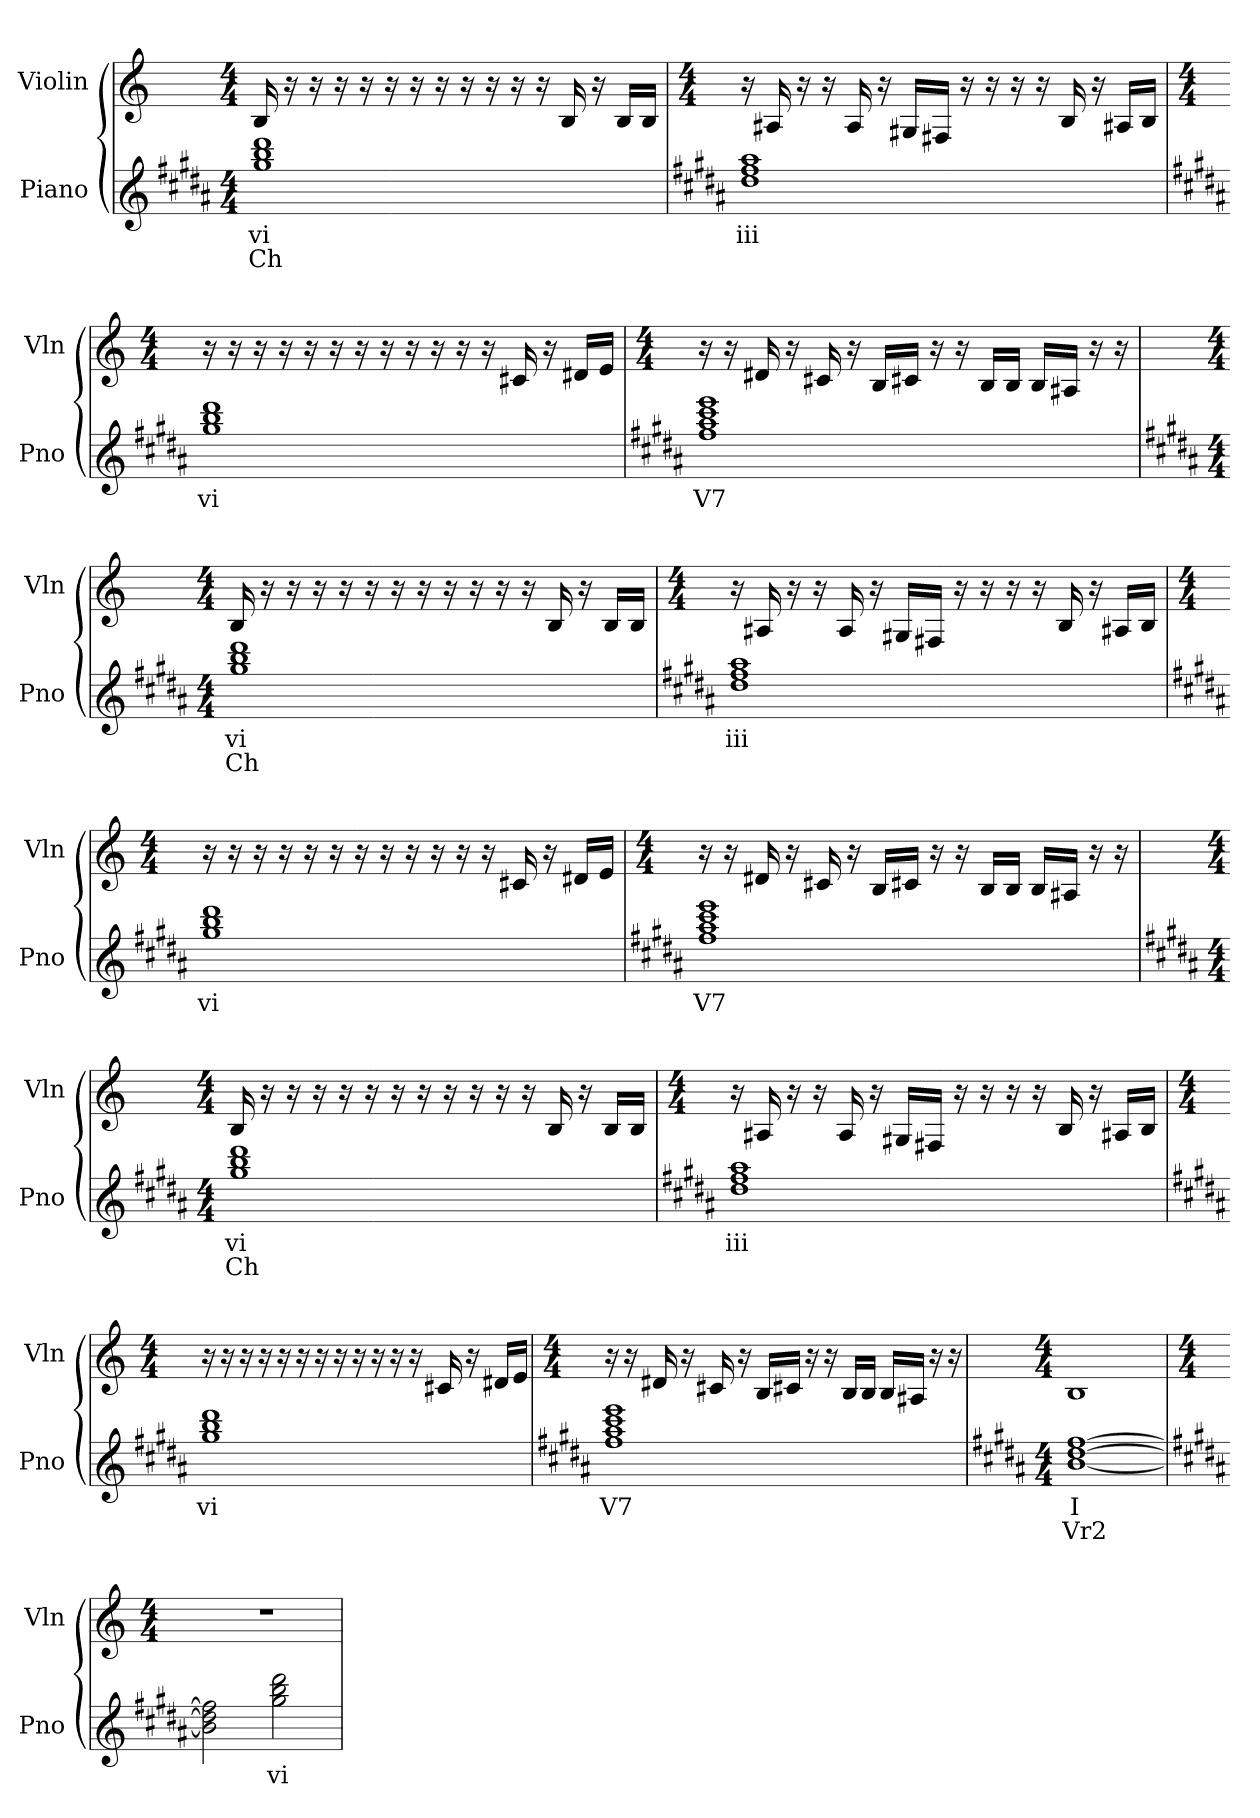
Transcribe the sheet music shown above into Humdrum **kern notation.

**kern	**text	**text	**kern
*part2	*part2	*part2	*part1
*staff2	*staff2	*staff2	*staff1
*I"Piano	*	*	*I"Violin
*I'Pno	*	*	*I'Vln
*k[f#c#g#d#a#]	*	*	*
*B:	*	*	*
*M4/4	*	*	*M4/4
=	=	=	=
1gg# 1bb 1ddd#	vi	Ch	16B
.	.	.	16r
.	.	.	16r
.	.	.	16r
.	.	.	16r
.	.	.	16r
.	.	.	16r
.	.	.	16r
.	.	.	16r
.	.	.	16r
.	.	.	16r
.	.	.	16r
.	.	.	16B
.	.	.	16r
.	.	.	16BLL
.	.	.	16BJJ
=	=	=	=
*k[f#c#g#d#a#]	*	*	*
*B:	*	*	*
*	*	*	*M4/4
1dd# 1ff# 1aa#	iii	.	16r
.	.	.	16A#X
.	.	.	16r
.	.	.	16r
.	.	.	16A#
.	.	.	16r
.	.	.	16G#XLL
.	.	.	16F#XJJ
.	.	.	16r
.	.	.	16r
.	.	.	16r
.	.	.	16r
.	.	.	16B
.	.	.	16r
.	.	.	16A#XLL
.	.	.	16BJJ
=	=	=	=
*k[f#c#g#d#a#]	*	*	*
*B:	*	*	*
*	*	*	*M4/4
1gg# 1bb 1ddd#	vi	.	16r
.	.	.	16r
.	.	.	16r
.	.	.	16r
.	.	.	16r
.	.	.	16r
.	.	.	16r
.	.	.	16r
.	.	.	16r
.	.	.	16r
.	.	.	16r
.	.	.	16r
.	.	.	16c#X
.	.	.	16r
.	.	.	16d#XLL
.	.	.	16eJJ
=	=	=	=
*k[f#c#g#d#a#]	*	*	*
*B:	*	*	*
*	*	*	*M4/4
1ff# 1aa# 1ccc# 1eee	V7	.	16r
.	.	.	16r
.	.	.	16d#X
.	.	.	16r
.	.	.	16c#X
.	.	.	16r
.	.	.	16BLL
.	.	.	16c#XJJ
.	.	.	16r
.	.	.	16r
.	.	.	16BLL
.	.	.	16BJJ
.	.	.	16BLL
.	.	.	16A#XJJ
.	.	.	16r
.	.	.	16r
=	=	=	=
*k[f#c#g#d#a#]	*	*	*
*B:	*	*	*
*M4/4	*	*	*M4/4
1gg# 1bb 1ddd#	vi	Ch	16B
.	.	.	16r
.	.	.	16r
.	.	.	16r
.	.	.	16r
.	.	.	16r
.	.	.	16r
.	.	.	16r
.	.	.	16r
.	.	.	16r
.	.	.	16r
.	.	.	16r
.	.	.	16B
.	.	.	16r
.	.	.	16BLL
.	.	.	16BJJ
=	=	=	=
*k[f#c#g#d#a#]	*	*	*
*B:	*	*	*
*	*	*	*M4/4
1dd# 1ff# 1aa#	iii	.	16r
.	.	.	16A#X
.	.	.	16r
.	.	.	16r
.	.	.	16A#
.	.	.	16r
.	.	.	16G#XLL
.	.	.	16F#XJJ
.	.	.	16r
.	.	.	16r
.	.	.	16r
.	.	.	16r
.	.	.	16B
.	.	.	16r
.	.	.	16A#XLL
.	.	.	16BJJ
=	=	=	=
*k[f#c#g#d#a#]	*	*	*
*B:	*	*	*
*	*	*	*M4/4
1gg# 1bb 1ddd#	vi	.	16r
.	.	.	16r
.	.	.	16r
.	.	.	16r
.	.	.	16r
.	.	.	16r
.	.	.	16r
.	.	.	16r
.	.	.	16r
.	.	.	16r
.	.	.	16r
.	.	.	16r
.	.	.	16c#X
.	.	.	16r
.	.	.	16d#XLL
.	.	.	16eJJ
=	=	=	=
*k[f#c#g#d#a#]	*	*	*
*B:	*	*	*
*	*	*	*M4/4
1ff# 1aa# 1ccc# 1eee	V7	.	16r
.	.	.	16r
.	.	.	16d#X
.	.	.	16r
.	.	.	16c#X
.	.	.	16r
.	.	.	16BLL
.	.	.	16c#XJJ
.	.	.	16r
.	.	.	16r
.	.	.	16BLL
.	.	.	16BJJ
.	.	.	16BLL
.	.	.	16A#XJJ
.	.	.	16r
.	.	.	16r
=	=	=	=
*k[f#c#g#d#a#]	*	*	*
*B:	*	*	*
*M4/4	*	*	*M4/4
1gg# 1bb 1ddd#	vi	Ch	16B
.	.	.	16r
.	.	.	16r
.	.	.	16r
.	.	.	16r
.	.	.	16r
.	.	.	16r
.	.	.	16r
.	.	.	16r
.	.	.	16r
.	.	.	16r
.	.	.	16r
.	.	.	16B
.	.	.	16r
.	.	.	16BLL
.	.	.	16BJJ
=	=	=	=
*k[f#c#g#d#a#]	*	*	*
*B:	*	*	*
*	*	*	*M4/4
1dd# 1ff# 1aa#	iii	.	16r
.	.	.	16A#X
.	.	.	16r
.	.	.	16r
.	.	.	16A#
.	.	.	16r
.	.	.	16G#XLL
.	.	.	16F#XJJ
.	.	.	16r
.	.	.	16r
.	.	.	16r
.	.	.	16r
.	.	.	16B
.	.	.	16r
.	.	.	16A#XLL
.	.	.	16BJJ
=	=	=	=
*k[f#c#g#d#a#]	*	*	*
*B:	*	*	*
*	*	*	*M4/4
1gg# 1bb 1ddd#	vi	.	16r
.	.	.	16r
.	.	.	16r
.	.	.	16r
.	.	.	16r
.	.	.	16r
.	.	.	16r
.	.	.	16r
.	.	.	16r
.	.	.	16r
.	.	.	16r
.	.	.	16r
.	.	.	16c#X
.	.	.	16r
.	.	.	16d#XLL
.	.	.	16eJJ
=	=	=	=
*k[f#c#g#d#a#]	*	*	*
*B:	*	*	*
*	*	*	*M4/4
1ff# 1aa# 1ccc# 1eee	V7	.	16r
.	.	.	16r
.	.	.	16d#X
.	.	.	16r
.	.	.	16c#X
.	.	.	16r
.	.	.	16BLL
.	.	.	16c#XJJ
.	.	.	16r
.	.	.	16r
.	.	.	16BLL
.	.	.	16BJJ
.	.	.	16BLL
.	.	.	16A#XJJ
.	.	.	16r
.	.	.	16r
=	=	=	=
*k[f#c#g#d#a#]	*	*	*
*B:	*	*	*
*M4/4	*	*	*M4/4
[1b [1dd# [1ff#	I	Vr2	1B
=	=	=	=
*k[f#c#g#d#a#]	*	*	*
*B:	*	*	*
*	*	*	*M4/4
2b] 2dd#] 2ff#]	.	.	1r
2gg# 2bb 2ddd#	vi	.	.
=	=	=	=
*-	*-	*-	*-
